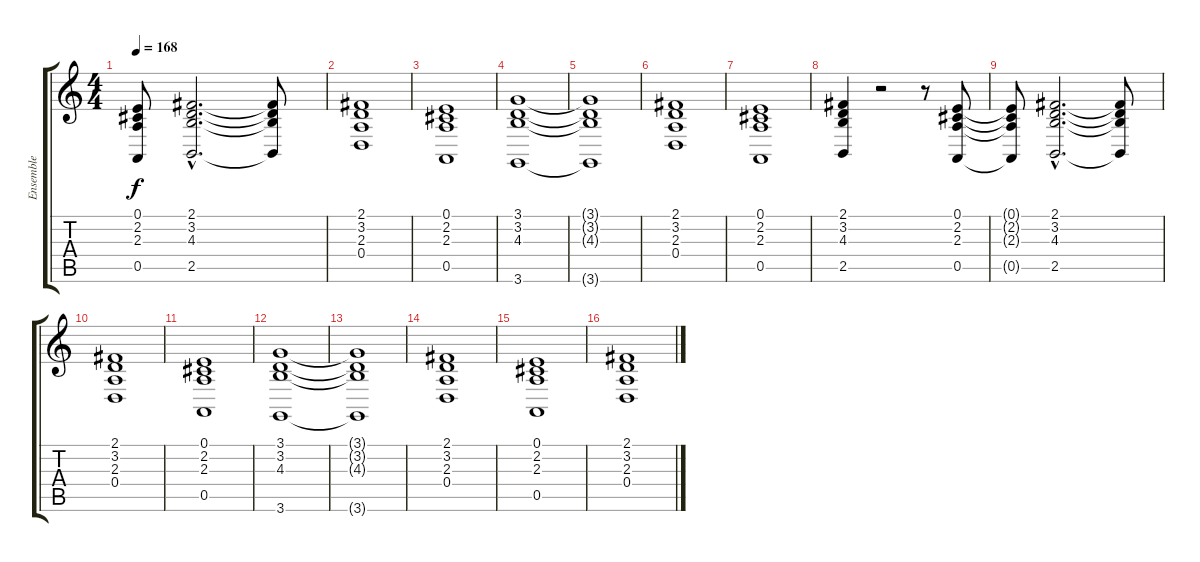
\track ("Ensemble" "Ensemble") {instrument stringensemble1}
\staff {score tabs}
\tuning (E4 B3 G3 D3 A2 E2) {hide}
\ts (4 4)
\tempo 168
\clef g2
\ks c
(0.1{t} 2.2{t} 2.3{t} 0.5{t}).8{dy f} (2.1{hac} 3.2{hac} 4.3{hac} 2.5{hac}).2{d} (2.1{t} 3.2{t} 4.3{t} 2.5{t}).8 |
(2.1 3.2 2.3 0.4).1 |
(0.1 2.2 2.3 0.5).1 |
(3.1 3.2 4.3 3.6).1 |
(3.1{t} 3.2{t} 4.3{t} 3.6{t}).1 |
(2.1 3.2 2.3 0.4).1 |
(0.1 2.2 2.3 0.5).1 |
\section ("" "")
(2.1 3.2 4.3 2.5).4 r.2 r.8 (0.1 2.2 2.3 0.5).8 |
(0.1{t} 2.2{t} 2.3{t} 0.5{t}).8 (2.1{hac} 3.2{hac} 4.3{hac} 2.5{hac}).2{d} (2.1{t} 3.2{t} 4.3{t} 2.5{t}).8 |
(2.1 3.2 2.3 0.4).1 |
(0.1 2.2 2.3 0.5).1 |
(3.1 3.2 4.3 3.6).1 |
(3.1{t} 3.2{t} 4.3{t} 3.6{t}).1 |
(2.1 3.2 2.3 0.4).1 |
(0.1 2.2 2.3 0.5).1 |
(2.1 3.2 2.3 0.4).1
